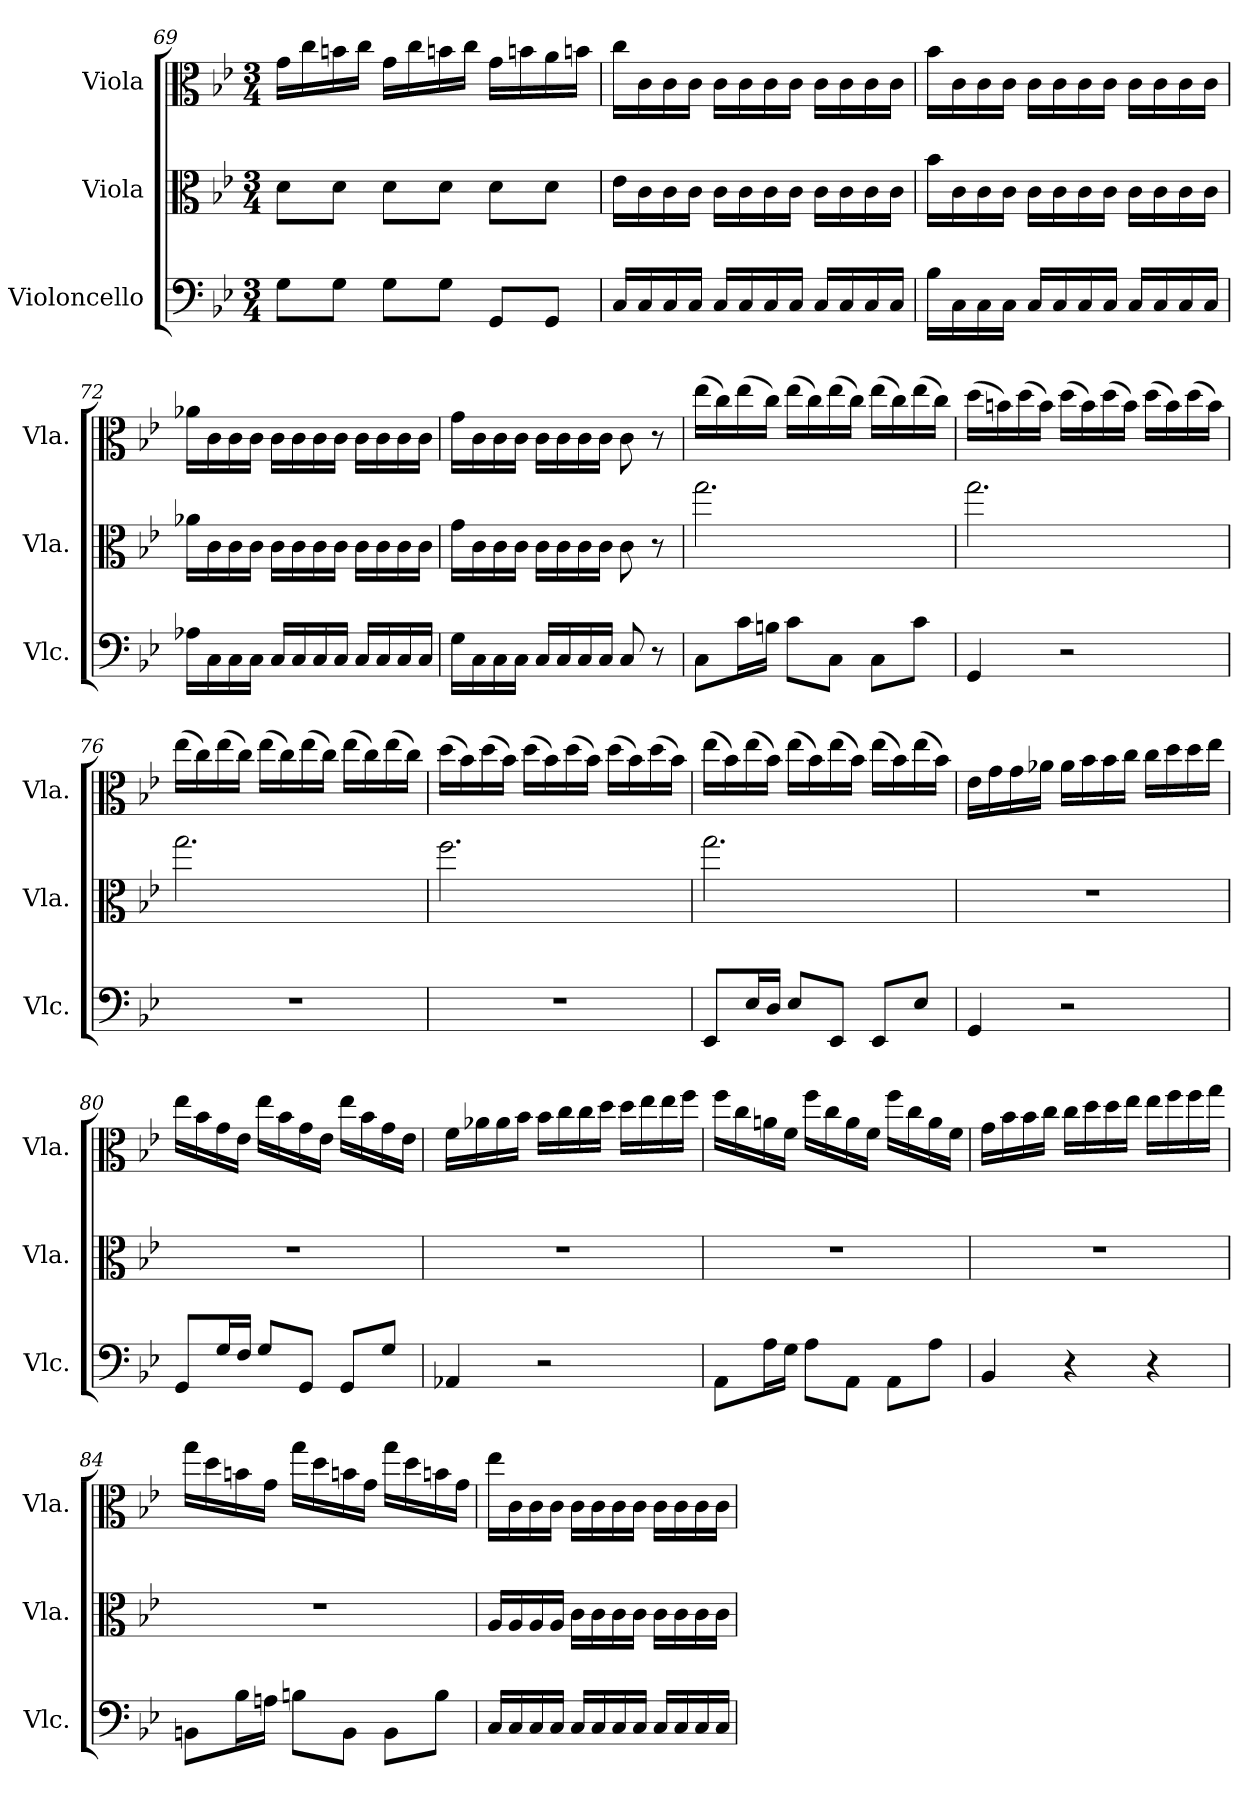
**kern	**kern	**kern
*part3	*part2	*part1
*staff3	*staff2	*staff1
*I"Violoncello	*I"Viola	*I"Viola
*I'Vlc.	*I'Vla.	*I'Vla.
*clefF4	*clefC3	*clefC3
*k[b-e-]	*k[b-e-]	*k[b-e-]
*M3/4	*M3/4	*M3/4
=69	=69	=69
8G\L	8d\L	16g\LL
.	.	16cc\
8G\J	8d\J	16bn\
.	.	16cc\JJ
8G\L	8d\L	16g\LL
.	.	16cc\
8G\J	8d\J	16bn\
.	.	16cc\JJ
8GG/L	8d\L	16g\LL
.	.	16bn\
8GG/J	8d\J	16a\
.	.	16bn\JJ
=70	=70	=70
16C/LL	16e-\LL	16cc\LL
16C/	16c\	16c\
16C/	16c\	16c\
16C/JJ	16c\JJ	16c\JJ
16C/LL	16c\LL	16c\LL
16C/	16c\	16c\
16C/	16c\	16c\
16C/JJ	16c\JJ	16c\JJ
16C/LL	16c\LL	16c\LL
16C/	16c\	16c\
16C/	16c\	16c\
16C/JJ	16c\JJ	16c\JJ
=71	=71	=71
16B-\LL	16b-\LL	16b-\LL
16C\	16c\	16c\
16C\	16c\	16c\
16C\JJ	16c\JJ	16c\JJ
16C/LL	16c\LL	16c\LL
16C/	16c\	16c\
16C/	16c\	16c\
16C/JJ	16c\JJ	16c\JJ
16C/LL	16c\LL	16c\LL
16C/	16c\	16c\
16C/	16c\	16c\
16C/JJ	16c\JJ	16c\JJ
=72	=72	=72
16A-X\LL	16a-X\LL	16a-X\LL
16C\	16c\	16c\
16C\	16c\	16c\
16C\JJ	16c\JJ	16c\JJ
16C/LL	16c\LL	16c\LL
16C/	16c\	16c\
16C/	16c\	16c\
16C/JJ	16c\JJ	16c\JJ
16C/LL	16c\LL	16c\LL
16C/	16c\	16c\
16C/	16c\	16c\
16C/JJ	16c\JJ	16c\JJ
=73	=73	=73
16G\LL	16g\LL	16g\LL
16C\	16c\	16c\
16C\	16c\	16c\
16C\JJ	16c\JJ	16c\JJ
16C/LL	16c\LL	16c\LL
16C/	16c\	16c\
16C/	16c\	16c\
16C/JJ	16c\JJ	16c\JJ
8C/	8c\	8c\
8r	8r	8r
!!LO:LB:g=z
=74	=74	=74
8C\L	2.gg\	(>16ee-\LL
.	.	16cc\)
16c\L	.	(>16ee-\
16Bn\JJ	.	16cc\JJ)
8c\L	.	(>16ee-\LL
.	.	16cc\)
8C\J	.	(>16ee-\
.	.	16cc\JJ)
8C\L	.	(>16ee-\LL
.	.	16cc\)
8c\J	.	(>16ee-\
.	.	16cc\JJ)
=75	=75	=75
4GG/	2.gg\	(>16dd\LL
.	.	16bn\)
.	.	(>16dd\
.	.	16b\JJ)
2r	.	(>16dd\LL
.	.	16b\)
.	.	(>16dd\
.	.	16b\JJ)
.	.	(>16dd\LL
.	.	16b\)
.	.	(>16dd\
.	.	16b\JJ)
=76	=76	=76
2.r	2.gg\	(>16ee-\LL
.	.	16cc\)
.	.	(>16ee-\
.	.	16cc\JJ)
.	.	(>16ee-\LL
.	.	16cc\)
.	.	(>16ee-\
.	.	16cc\JJ)
.	.	(>16ee-\LL
.	.	16cc\)
.	.	(>16ee-\
.	.	16cc\JJ)
=77	=77	=77
2.r	2.ff\	(>16dd\LL
.	.	16b-\)
.	.	(>16dd\
.	.	16b-\JJ)
.	.	(>16dd\LL
.	.	16b-\)
.	.	(>16dd\
.	.	16b-\JJ)
.	.	(>16dd\LL
.	.	16b-\)
.	.	(>16dd\
.	.	16b-\JJ)
=78	=78	=78
8EE-/L	2.gg\	(>16ee-\LL
.	.	16b-\)
16E-/L	.	(>16ee-\
16D/JJ	.	16b-\JJ)
8E-/L	.	(>16ee-\LL
.	.	16b-\)
8EE-/J	.	(>16ee-\
.	.	16b-\JJ)
8EE-/L	.	(>16ee-\LL
.	.	16b-\)
8E-/J	.	(>16ee-\
.	.	16b-\JJ)
!!LO:LB:g=z
=79	=79	=79
4GG/	2.r	16e-\LL
.	.	16g\
.	.	16g\
.	.	16a-X\JJ
2r	.	16a-\LL
.	.	16b-\
.	.	16b-\
.	.	16cc\JJ
.	.	16cc\LL
.	.	16dd\
.	.	16dd\
.	.	16ee-\JJ
=80	=80	=80
8GG/L	2.r	16ee-\LL
.	.	16b-\
16G/L	.	16g\
16F/JJ	.	16e-\JJ
8G/L	.	16ee-\LL
.	.	16b-\
8GG/J	.	16g\
.	.	16e-\JJ
8GG/L	.	16ee-\LL
.	.	16b-\
8G/J	.	16g\
.	.	16e-\JJ
=81	=81	=81
4AA-X/	2.r	16f\LL
.	.	16a-X\
.	.	16a-\
.	.	16b-\JJ
2r	.	16b-\LL
.	.	16cc\
.	.	16cc\
.	.	16dd\JJ
.	.	16dd\LL
.	.	16ee-\
.	.	16ee-\
.	.	16ff\JJ
=82	=82	=82
8AA\L	2.r	16ff\LL
.	.	16cc\
16A\L	.	16an\
16G\JJ	.	16f\JJ
8A\L	.	16ff\LL
.	.	16cc\
8AA\J	.	16a\
.	.	16f\JJ
8AA\L	.	16ff\LL
.	.	16cc\
8A\J	.	16a\
.	.	16f\JJ
=83	=83	=83
4BB-/	2.r	16g\LL
.	.	16b-\
.	.	16b-\
.	.	16cc\JJ
4r	.	16cc\LL
.	.	16dd\
.	.	16dd\
.	.	16ee-\JJ
4r	.	16ee-\LL
.	.	16ff\
.	.	16ff\
.	.	16gg\JJ
!!LO:LB:g=z
=84	=84	=84
8BBn\L	2.r	16gg\LL
.	.	16dd\
16B-\L	.	16bn\
16An\JJ	.	16g\JJ
8Bn\L	.	16gg\LL
.	.	16dd\
8BB\J	.	16bn\
.	.	16g\JJ
8BB\L	.	16gg\LL
.	.	16dd\
8B\J	.	16bn\
.	.	16g\JJ
=85	=85	=85
16C/LL	16A/LL	16ee-\LL
16C/	16A/	16c\
16C/	16A/	16c\
16C/JJ	16A/JJ	16c\JJ
16C/LL	16c\LL	16c\LL
16C/	16c\	16c\
16C/	16c\	16c\
16C/JJ	16c\JJ	16c\JJ
16C/LL	16c\LL	16c\LL
16C/	16c\	16c\
16C/	16c\	16c\
16C/JJ	16c\JJ	16c\JJ
=	=	=
*-	*-	*-
